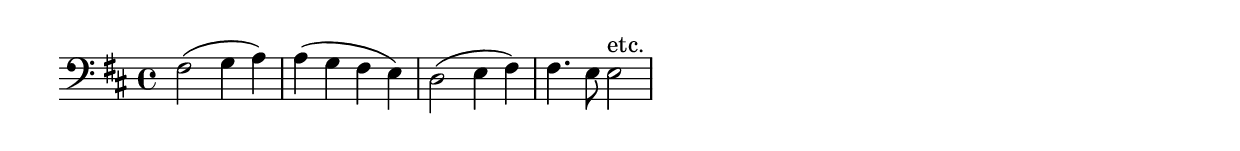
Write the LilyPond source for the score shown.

\version "2.6.3"
\include "english.ly"

melody = \relative c {
  \clef bass 
  \key d \major 
  fs2( g4 a) | a( g fs e) | d2( e4 fs) | fs4. e8 e2^"etc."
}

\score {
  \new Staff \melody
  \midi { \tempo 4 = 150 }
  \layout {  
    indent = 0.0\cm
    \context {
      \Score
       \remove Bar_number_engraver
    }
  }
}

